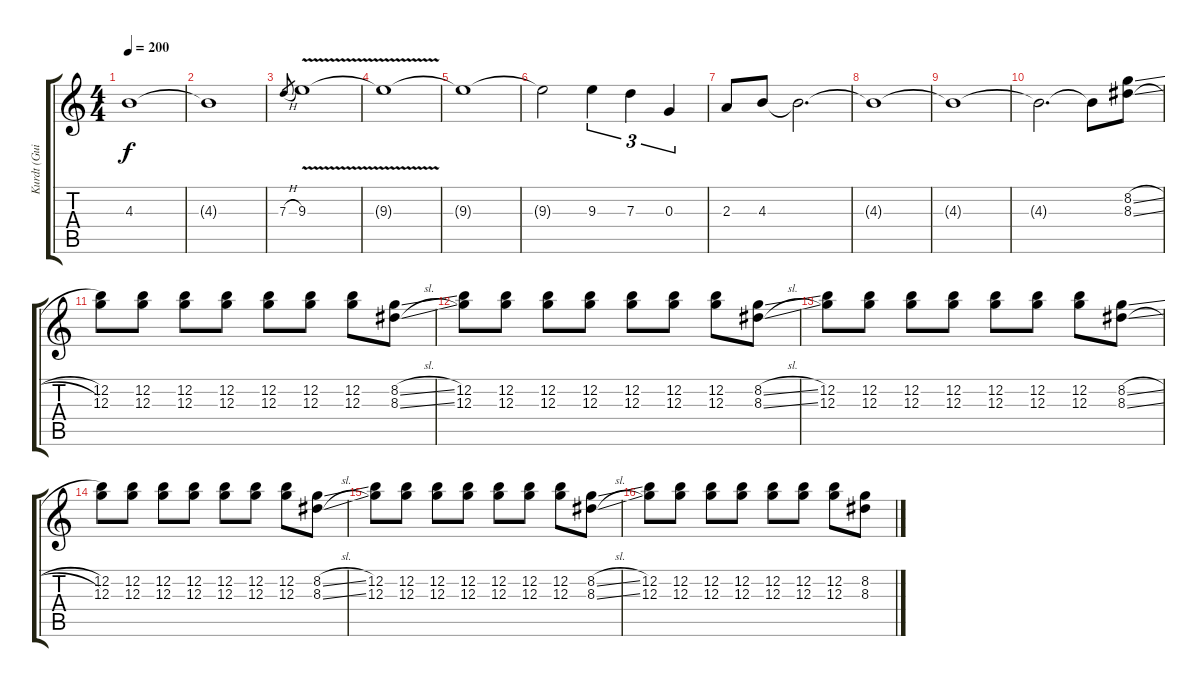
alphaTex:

\track ("Kurdt (Guitar)" "Kurdt (Gui") {instrument electricguitarclean}
\staff {score tabs}
\tuning (E4 B3 G3 D3 A2 E2) {hide}
\ts (4 4)
\tempo 200
\clef g2
\ks c
4.3{t}.1{dy f} |
4.3{t}.1 |
7.3{h}.8{gr} 9.3{v}.1 |
9.3{t}.1 |
9.3{t}.1 |
9.3{t}.2 9.3.4{tu (3 2)} 7.3.4{tu (3 2)} 0.3.4{tu (3 2)} |
2.3.8 4.3.8 4.3{t}.2{d} |
4.3{t}.1 |
4.3{t}.1 |
4.3{t}.2{d} 4.3{t}.8 (8.2{sl} 8.3{sl}).8 |
(12.2 12.3).8 (12.2 12.3).8 (12.2 12.3).8 (12.2 12.3).8 (12.2 12.3).8 (12.2 12.3).8 (12.2 12.3).8 (8.2{sl} 8.3{sl}).8 |
(12.2 12.3).8 (12.2 12.3).8 (12.2 12.3).8 (12.2 12.3).8 (12.2 12.3).8 (12.2 12.3).8 (12.2 12.3).8 (8.2{sl} 8.3{sl}).8 |
(12.2 12.3).8 (12.2 12.3).8 (12.2 12.3).8 (12.2 12.3).8 (12.2 12.3).8 (12.2 12.3).8 (12.2 12.3).8 (8.2{sl} 8.3{sl}).8 |
(12.2 12.3).8 (12.2 12.3).8 (12.2 12.3).8 (12.2 12.3).8 (12.2 12.3).8 (12.2 12.3).8 (12.2 12.3).8 (8.2{sl} 8.3{sl}).8 |
(12.2 12.3).8 (12.2 12.3).8 (12.2 12.3).8 (12.2 12.3).8 (12.2 12.3).8 (12.2 12.3).8 (12.2 12.3).8 (8.2{sl} 8.3{sl}).8 |
(12.2 12.3).8 (12.2 12.3).8 (12.2 12.3).8 (12.2 12.3).8 (12.2 12.3).8 (12.2 12.3).8 (12.2 12.3).8 (8.2{sl} 8.3{sl}).8
